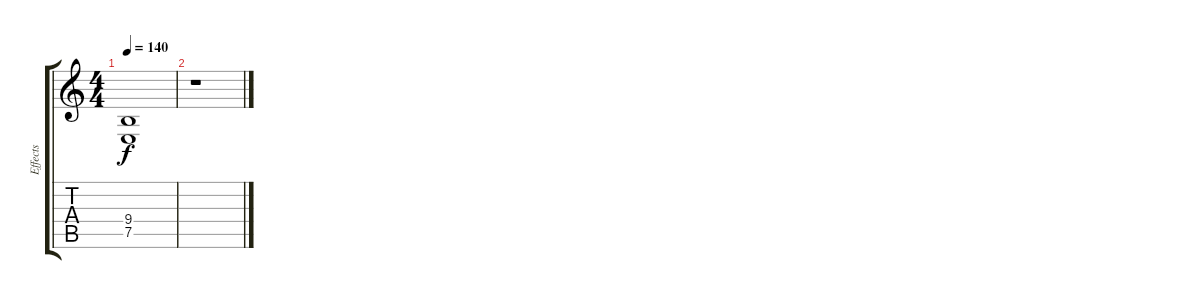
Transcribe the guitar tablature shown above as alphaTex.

\track ("Effects" "Effects") {instrument fx7echoes}
\staff {score tabs}
\tuning (E4 B3 G3 D3 A2 E2) {hide}
\ts (4 4)
\tempo 140
\clef g2
\ks c
(9.4 7.5).1{dy f} |
r.1
